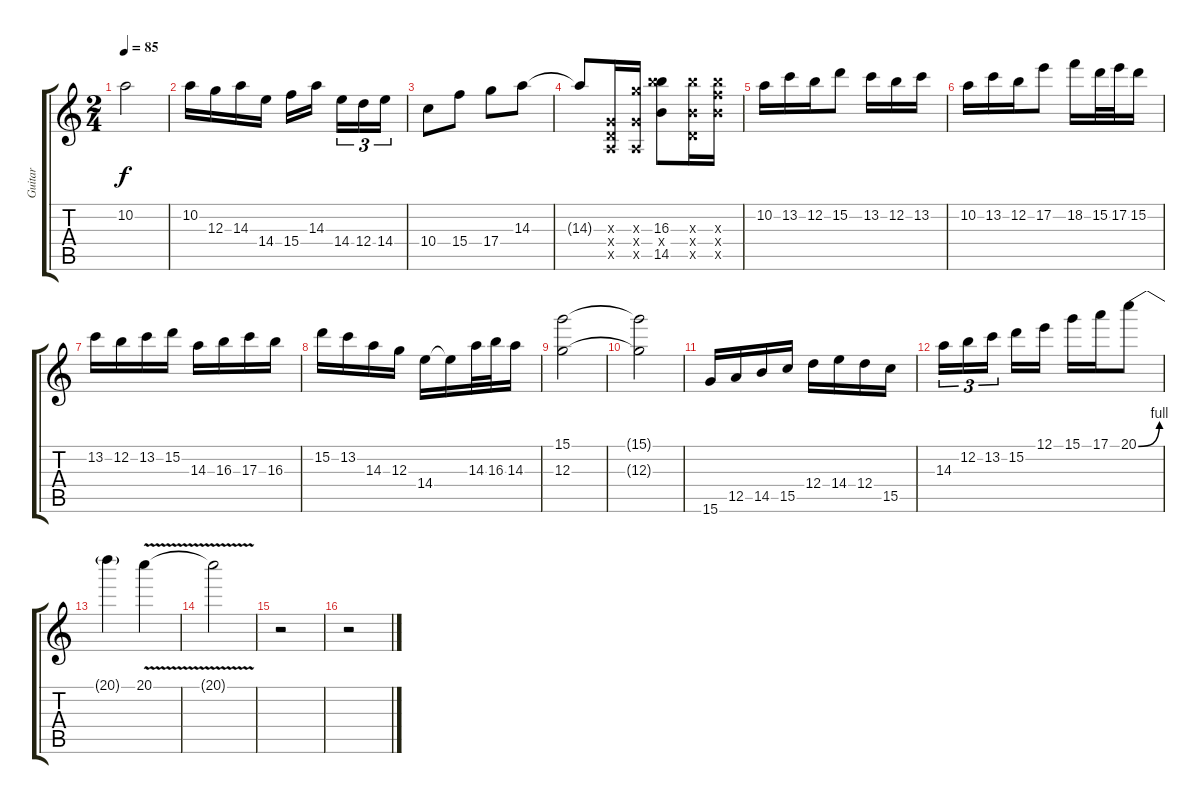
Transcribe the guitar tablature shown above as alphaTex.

\track ("Guitar" "Guitar") {instrument distortionguitar}
\staff {score tabs}
\tuning (E4 B3 G3 D3 A2 E2) {hide}
\ts (2 4)
\tempo 85
\clef g2
\ks c
10.2.2{dy f} |
10.2.16 12.3.16 14.3.16 14.4.16 15.4.16 14.3.16 14.4.16{tu (3 2)} 12.4.16{tu (3 2)} 14.4.16{tu (3 2)} |
10.4.8 15.4.8 17.4.8 14.3.8 |
14.3{t}.8 (0.3{x} 0.4{x} 0.5{x}).16 (0.3{x} 17.4{x} 0.5{x}).16 (16.3 21.4{x} 14.5).8 (16.3{x} 0.4{x} 14.5{x}).16 (16.3{x} 15.4{x} 14.5{x}).16 |
10.2.16 13.2.16 12.2.16 15.2.8 13.2.16 12.2.16 13.2.16 |
10.2.16 13.2.16 12.2.16 17.2.8 18.2.16 15.2.32 17.2.32 15.2.16 |
13.2.16 12.2.16 13.2.16 15.2.16 14.3.16 16.3.16 17.3.16 16.3.16 |
15.2.16 13.2.16 14.3.16 12.3.16 14.4.16 14.4{t}.16 14.3.32 16.3.32 14.3.16 |
(15.1 12.3).2 |
(15.1{t} 12.3{t}).2 |
15.6.16 12.5.16 14.5.16 15.5.16 12.4.16 14.4.16 12.4.16 15.5.16 |
14.3.16{tu (3 2)} 12.2.16{tu (3 2)} 13.2.16{tu (3 2)} 15.2.16 12.1.16 15.1.16 17.1.16 20.1{be (bend 0 0 60 4)}.8 |
20.1{t}.4 20.1{v}.4 |
20.1{t}.2 |
r.2 |
r.2
